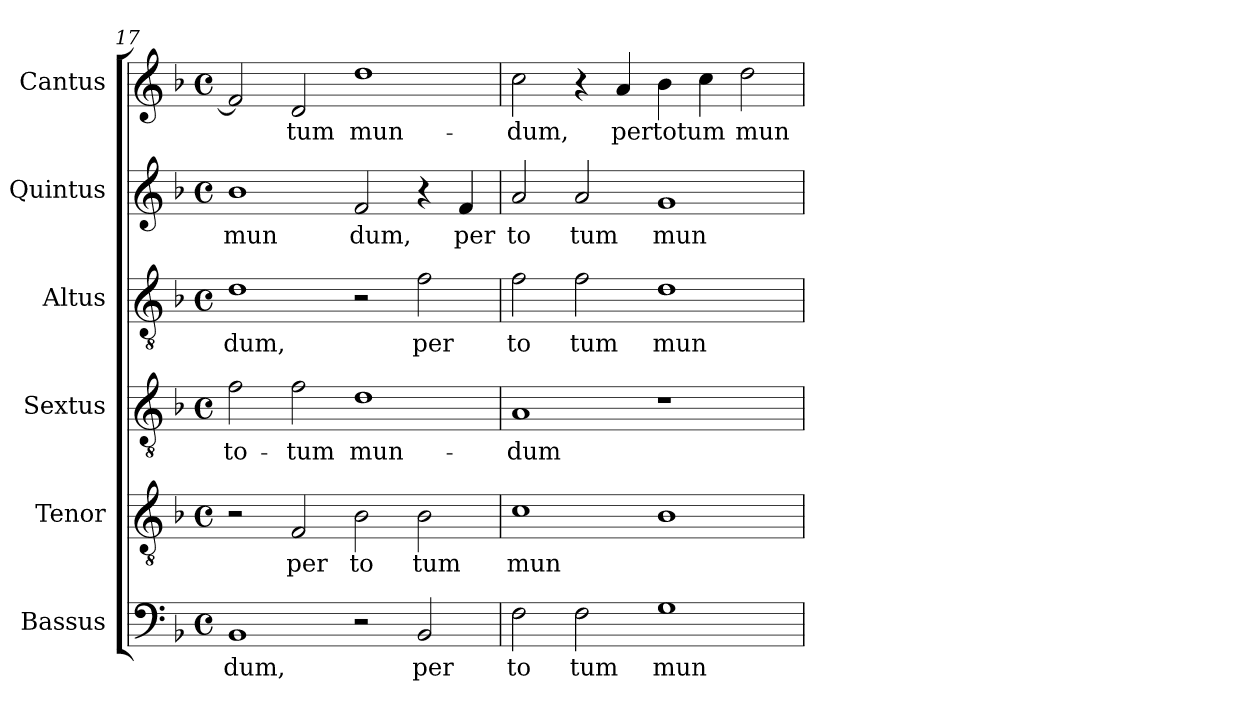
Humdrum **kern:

**kern	**text	**kern	**text	**kern	**text	**kern	**text	**kern	**text	**kern	**text
*part6	*part6	*part5	*part5	*part4	*part4	*part3	*part3	*part2	*part2	*part1	*part1
*staff6	*staff6	*staff5	*staff5	*staff4	*staff4	*staff3	*staff3	*staff2	*staff2	*staff1	*staff1
*I"Bassus	*	*I"Tenor	*	*I"Sextus	*	*I"Altus	*	*I"Quintus	*	*I"Cantus	*
*clefF4	*	*clefGv2	*	*clefGv2	*	*clefGv2	*	*clefG2	*	*clefG2	*
*k[b-]	*	*k[b-]	*	*k[b-]	*	*k[b-]	*	*k[b-]	*	*k[b-]	*
*F:	*	*F:	*	*F:	*	*F:	*	*F:	*	*F:	*
*M4/4	*	*M4/4	*	*M4/4	*	*M4/4	*	*M4/4	*	*M4/4	*
*met(c)	*	*met(c)	*	*met(c)	*	*met(c)	*	*met(c)	*	*met(c)	*
=17	=17	=17	=17	=17	=17	=17	=17	=17	=17	=17	=17
!	!LO:LY:b:cj	!	!	!	!LO:LY:b:cj	!	!LO:LY:b:cj	!	!LO:LY:b:cj	!	!
1BB-	dum,	2r	.	2f\	to-	1d	-dum,	1b-	mun	2f/]	.
!	!	!	!LO:LY:b:cj	!	!LO:LY:b:cj	!	!	!	!	!	!LO:LY:b:cj
.	.	2F/	per	2f\	-tum	.	.	.	.	2d/	-tum
!	!	!	!LO:LY:b:cj	!	!LO:LY:b:cj	!	!	!	!LO:LY:b:cj	!	!LO:LY:b:cj
2r	.	2B-\	to	1d	mun-	2r	.	2f/	dum,	1dd	mun-
!	!LO:LY:b:cj	!	!LO:LY:b:cj	!	!	!	!LO:LY:b:cj	!	!	!	!
2BB-/	per	2B-\	tum	.	.	2f\	per	4r	.	.	.
!	!	!	!	!	!	!	!	!	!LO:LY:b:cj	!	!
.	.	.	.	.	.	.	.	4f/	per	.	.
!!LO:PB:g=z
=18	=18	=18	=18	=18	=18	=18	=18	=18	=18	=18	=18
!	!LO:LY:b:cj	!	!LO:LY:b	!	!LO:LY:b:cj	!	!LO:LY:b:cj	!	!LO:LY:b:cj	!	!LO:LY:b:cj
2F\	to	1c	mun	1A	-dum	2f\	to	2a/	to	2cc\	-dum,
!	!LO:LY:b:cj	!	!	!	!	!	!LO:LY:b:cj	!	!LO:LY:b:cj	!	!
2F\	tum	.	.	.	.	2f\	tum	2a/	tum	4r	.
!	!	!	!	!	!	!	!	!	!	!	!LO:LY:b:cj
.	.	.	.	.	.	.	.	.	.	4a/	per
!	!LO:LY:b:cj	!	!	!	!	!	!LO:LY:b:cj	!	!LO:LY:b:cj	!	!LO:LY:b
1G	mun	1B-	.	1r	.	1d	mun	1g	mun	4b-\	totum
.	.	.	.	.	.	.	.	.	.	4cc\	.
!	!	!	!	!	!	!	!	!	!	!	!LO:LY:b:cj
.	.	.	.	.	.	.	.	.	.	2dd\	mun-
=	=	=	=	=	=	=	=	=	=	=	=
*-	*-	*-	*-	*-	*-	*-	*-	*-	*-	*-	*-
